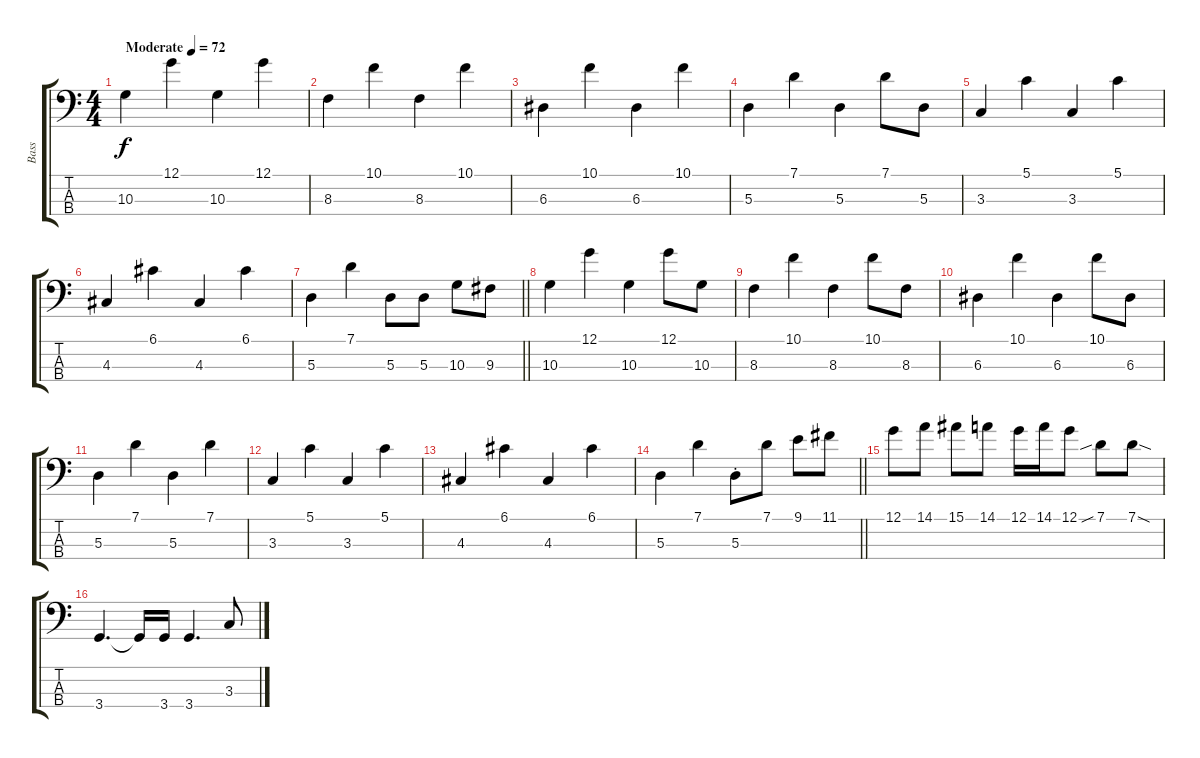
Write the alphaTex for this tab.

\track ("Bass" "Bass") {instrument electricbassfinger}
\staff {score tabs}
\tuning (G2 D2 A1 E1) {hide}
\ts (4 4)
\tempo (72 "Moderate")
\clef f4
\ks c
10.3.4{dy f instrument electricbassfinger} 12.1.4 10.3.4 12.1.4 |
8.3.4 10.1.4 8.3.4 10.1.4 |
6.3.4 10.1.4 6.3.4 10.1.4 |
5.3.4 7.1.4 5.3.4 7.1.8 5.3.8 |
3.3.4 5.1.4 3.3.4 5.1.4 |
4.3.4 6.1.4 4.3.4 6.1.4 |
\barLineRight lightlight
5.3.4 7.1.4 5.3.8 5.3.8 10.3.8 9.3.8 |
\section ("" "")
10.3.4 12.1.4 10.3.4 12.1.8 10.3.8 |
8.3.4 10.1.4 8.3.4 10.1.8 8.3.8 |
6.3.4 10.1.4 6.3.4 10.1.8 6.3.8 |
5.3.4 7.1.4 5.3.4 7.1.4 |
3.3.4 5.1.4 3.3.4 5.1.4 |
4.3.4 6.1.4 4.3.4 6.1.4 |
\barLineRight lightlight
5.3.4 7.1.4 5.3{st}.8 7.1.8 9.1.8 11.1.8 |
\section ("" "")
12.1.8 14.1.8 15.1.8 14.1.8 12.1.16 14.1.16 12.1.8 7.1{sib}.8 7.1{sod}.8 |
3.4.4{d} 3.4{t}.16 3.4.16 3.4.4{d} 3.3.8
